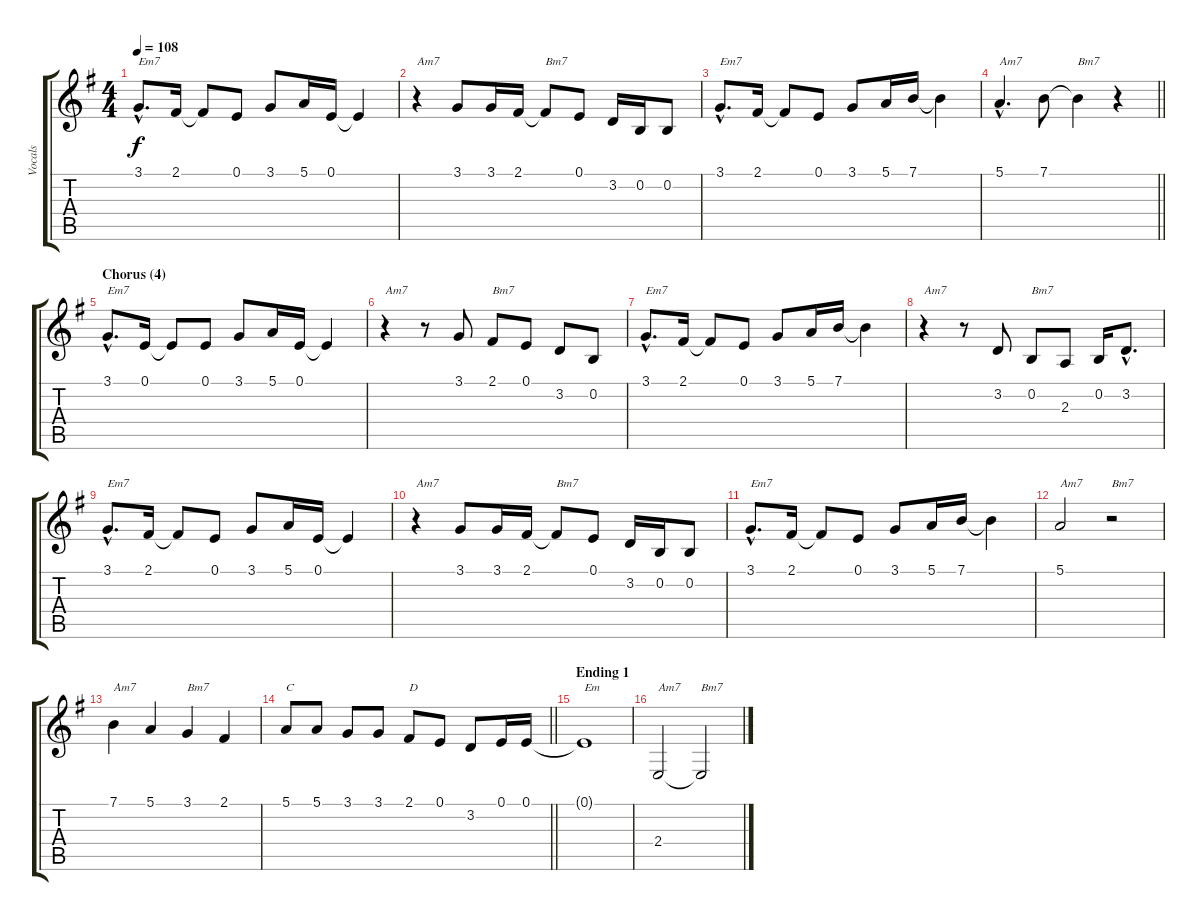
\track ("Vocals" "Vocals") {instrument sopranosax}
\staff {score tabs}
\tuning (E4 B3 G3 D3 A2 E2) {hide}
\ts (4 4)
\tempo 108
\clef g2
\ks eminor
3.1{hac}.8{d txt "Em7" dy f} 2.1.16 2.1{t}.8 0.1.8 3.1.8 5.1.16 0.1.16 0.1{t}.4 |
r.4{txt "Am7"} 3.1.8 3.1.16 2.1.16 2.1{t}.8{txt "Bm7"} 0.1.8 3.2.16 0.2.16 0.2.8 |
3.1{hac}.8{d txt "Em7"} 2.1.16 2.1{t}.8 0.1.8 3.1.8 5.1.16 7.1.16 7.1{t}.4 |
\barLineRight lightlight
5.1{hac}.4{d txt "Am7"} 7.1.8 7.1{t}.4{txt "Bm7"} r.4 |
\section ("" "Chorus (4)")
3.1{hac}.8{d txt "Em7"} 0.1.16 0.1{t}.8 0.1.8 3.1.8 5.1.16 0.1.16 0.1{t}.4 |
r.4{txt "Am7"} r.8 3.1.8 2.1.8{txt "Bm7"} 0.1.8 3.2.8 0.2.8 |
3.1{hac}.8{d txt "Em7"} 2.1.16 2.1{t}.8 0.1.8 3.1.8 5.1.16 7.1.16 7.1{t}.4 |
r.4{txt "Am7"} r.8 3.2.8 0.2.8{txt "Bm7"} 2.3.8 0.2.16 3.2{hac}.8{d} |
3.1{hac}.8{d txt "Em7"} 2.1.16 2.1{t}.8 0.1.8 3.1.8 5.1.16 0.1.16 0.1{t}.4 |
r.4{txt "Am7"} 3.1.8 3.1.16 2.1.16 2.1{t}.8{txt "Bm7"} 0.1.8 3.2.16 0.2.16 0.2.8 |
3.1{hac}.8{d txt "Em7"} 2.1.16 2.1{t}.8 0.1.8 3.1.8 5.1.16 7.1.16 7.1{t}.4 |
5.1.2{txt "Am7"} r.2{txt "Bm7"} |
7.1.4{txt "Am7"} 5.1.4 3.1.4{txt "Bm7"} 2.1.4 |
\barLineRight lightlight
5.1.8{txt "C"} 5.1.8 3.1.8 3.1.8 2.1.8{txt "D"} 0.1.8 3.2.8 0.1.16 0.1.16 |
\section ("" "Ending 1")
0.1{t}.1{txt "Em"} |
2.4.2{txt "Am7"} 2.4{t}.2{txt "Bm7"}
